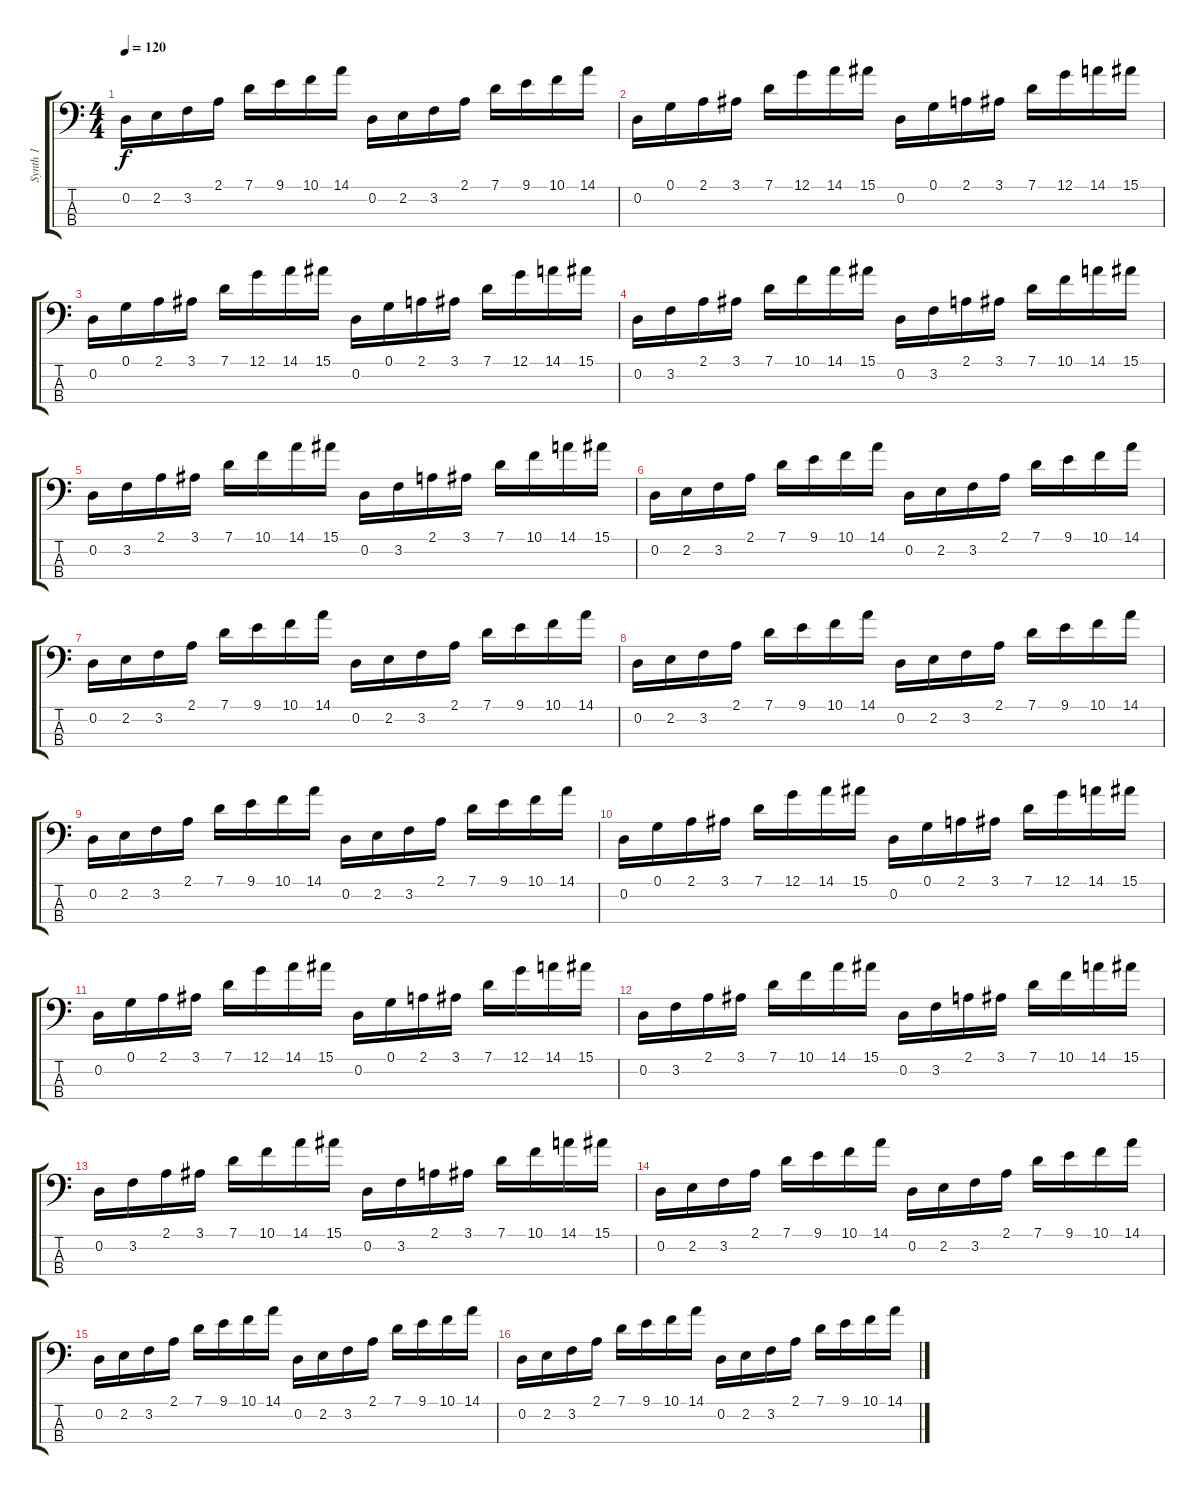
\track ("Synth 1" "Synth 1") {instrument synthbass2}
\staff {score tabs}
\tuning (G2 D2 A1 E1) {hide}
\ts (4 4)
\tempo 120
\clef f4
\ks c
0.2.16{dy f} 2.2.16 3.2.16 2.1.16 7.1.16 9.1.16 10.1.16 14.1.16 0.2.16 2.2.16 3.2.16 2.1.16 7.1.16 9.1.16 10.1.16 14.1.16 |
0.2.16 0.1.16 2.1.16 3.1.16 7.1.16 12.1.16 14.1.16 15.1.16 0.2.16 0.1.16 2.1.16 3.1.16 7.1.16 12.1.16 14.1.16 15.1.16 |
0.2.16 0.1.16 2.1.16 3.1.16 7.1.16 12.1.16 14.1.16 15.1.16 0.2.16 0.1.16 2.1.16 3.1.16 7.1.16 12.1.16 14.1.16 15.1.16 |
0.2.16 3.2.16 2.1.16 3.1.16 7.1.16 10.1.16 14.1.16 15.1.16 0.2.16 3.2.16 2.1.16 3.1.16 7.1.16 10.1.16 14.1.16 15.1.16 |
0.2.16 3.2.16 2.1.16 3.1.16 7.1.16 10.1.16 14.1.16 15.1.16 0.2.16 3.2.16 2.1.16 3.1.16 7.1.16 10.1.16 14.1.16 15.1.16 |
0.2.16 2.2.16 3.2.16 2.1.16 7.1.16 9.1.16 10.1.16 14.1.16 0.2.16 2.2.16 3.2.16 2.1.16 7.1.16 9.1.16 10.1.16 14.1.16 |
0.2.16 2.2.16 3.2.16 2.1.16 7.1.16 9.1.16 10.1.16 14.1.16 0.2.16 2.2.16 3.2.16 2.1.16 7.1.16 9.1.16 10.1.16 14.1.16 |
0.2.16 2.2.16 3.2.16 2.1.16 7.1.16 9.1.16 10.1.16 14.1.16 0.2.16 2.2.16 3.2.16 2.1.16 7.1.16 9.1.16 10.1.16 14.1.16 |
0.2.16 2.2.16 3.2.16 2.1.16 7.1.16 9.1.16 10.1.16 14.1.16 0.2.16 2.2.16 3.2.16 2.1.16 7.1.16 9.1.16 10.1.16 14.1.16 |
0.2.16 0.1.16 2.1.16 3.1.16 7.1.16 12.1.16 14.1.16 15.1.16 0.2.16 0.1.16 2.1.16 3.1.16 7.1.16 12.1.16 14.1.16 15.1.16 |
0.2.16 0.1.16 2.1.16 3.1.16 7.1.16 12.1.16 14.1.16 15.1.16 0.2.16 0.1.16 2.1.16 3.1.16 7.1.16 12.1.16 14.1.16 15.1.16 |
0.2.16 3.2.16 2.1.16 3.1.16 7.1.16 10.1.16 14.1.16 15.1.16 0.2.16 3.2.16 2.1.16 3.1.16 7.1.16 10.1.16 14.1.16 15.1.16 |
0.2.16 3.2.16 2.1.16 3.1.16 7.1.16 10.1.16 14.1.16 15.1.16 0.2.16 3.2.16 2.1.16 3.1.16 7.1.16 10.1.16 14.1.16 15.1.16 |
0.2.16 2.2.16 3.2.16 2.1.16 7.1.16 9.1.16 10.1.16 14.1.16 0.2.16 2.2.16 3.2.16 2.1.16 7.1.16 9.1.16 10.1.16 14.1.16 |
0.2.16 2.2.16 3.2.16 2.1.16 7.1.16 9.1.16 10.1.16 14.1.16 0.2.16 2.2.16 3.2.16 2.1.16 7.1.16 9.1.16 10.1.16 14.1.16 |
0.2.16 2.2.16 3.2.16 2.1.16 7.1.16 9.1.16 10.1.16 14.1.16 0.2.16 2.2.16 3.2.16 2.1.16 7.1.16 9.1.16 10.1.16 14.1.16
